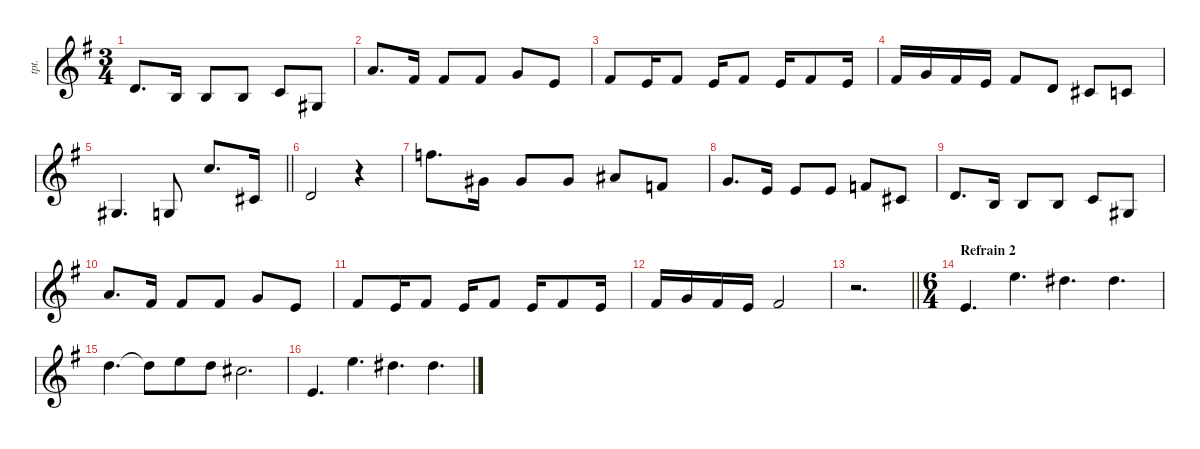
\defaultSystemsLayout 4
\hideDynamics
\bracketExtendMode groupsimilarinstruments
\otherSystemsTrackNameOrientation horizontal
\track ("Trumpet" "tpt.") {defaultSystemsLayout 4 instrument trumpet}
\staff {score}
\tuning (E4 B3 G3 D3 A2 E2)
\ts (3 4)
\tempo (120 hide)
\clef g2
\ks eminor
12.4{acc forcenatural}.8{d dy f beam Up} 9.4{acc forcenatural}.16{beam Up} 9.4{acc forcenatural}.8{beam Up} 9.4{acc forcenatural}.8{beam Up} 10.4{acc forcenatural}.8{beam Up} 11.5{acc #}.8{beam Up} |
12.5{acc forcenatural}.8{d ot 8vb beam Up} 9.5{acc #}.16{ot 8vb beam Up} 9.5{acc #}.8{ot 8vb beam Up} 9.5{acc #}.8{ot 8vb beam Up} 10.5{acc forcenatural}.8{ot 8vb beam Up} 7.5{acc forcenatural}.8{ot 8vb beam Up} |
9.5{acc #}.8{ot 8vb beam Up} 7.5{acc forcenatural}.16{ot 8vb beam Up} 9.5{acc #}.8{ot 8vb beam Up} 7.5{acc forcenatural}.16{ot 8vb beam Up} 9.5{acc #}.8{ot 8vb beam Up} 7.5{acc forcenatural}.16{ot 8vb beam Up} 9.5{acc #}.8{ot 8vb beam Up} 7.5{acc forcenatural}.16{ot 8vb beam Up} |
9.5{acc #}.16{ot 8vb beam Up} 10.5{acc forcenatural}.16{ot 8vb beam Up} 9.5{acc #}.16{ot 8vb beam Up} 7.5{acc forcenatural}.16{ot 8vb beam Up} 9.5{acc #}.8{ot 8vb beam Up} 5.5{acc forcenatural}.8{ot 8vb beam Up} 4.5{acc #}.8{ot 8vb beam Up} 3.5{acc forcenatural}.8{ot 8vb beam Up} |
\barLineRight lightlight
4.6{acc #}.4{d ot 8vb beam Up} 3.6{acc forcenatural}.8{ot 8vb beam Up} 5.3{acc forcenatural}.8{d ot 8vb beam Up} 6.3{acc #}.16{beam Up} |
7.3{acc forcenatural}.2{beam Up} r.4{beam Up} |
13.1{acc forcenatural}.8{d beam Down} 9.2{acc #}.16{beam Down} 9.2{acc #}.8{beam Up} 9.2{acc #}.8{beam Up} 11.2{acc #}.8{beam Up} 10.3{acc forcenatural}.8{beam Up} |
12.3{acc forcenatural}.8{d beam Up} 9.3{acc forcenatural}.16{beam Up} 9.3{acc forcenatural}.8{beam Up} 9.3{acc forcenatural}.8{beam Up} 10.3{acc forcenatural}.8{beam Up} 11.4{acc #}.8{beam Up} |
12.4{acc forcenatural}.8{d beam Up} 9.4{acc forcenatural}.16{beam Up} 9.4{acc forcenatural}.8{beam Up} 9.4{acc forcenatural}.8{beam Up} 10.4{acc forcenatural}.8{beam Up} 11.5{acc #}.8{beam Up} |
12.5{acc forcenatural}.8{d ot 8vb beam Up} 9.5{acc #}.16{ot 8vb beam Up} 9.5{acc #}.8{ot 8vb beam Up} 9.5{acc #}.8{ot 8vb beam Up} 10.5{acc forcenatural}.8{ot 8vb beam Up} 7.5{acc forcenatural}.8{ot 8vb beam Up} |
9.5{acc #}.8{ot 8vb beam Up} 7.5{acc forcenatural}.16{ot 8vb beam Up} 9.5{acc #}.8{ot 8vb beam Up} 7.5{acc forcenatural}.16{ot 8vb beam Up} 9.5{acc #}.8{ot 8vb beam Up} 7.5{acc forcenatural}.16{ot 8vb beam Up} 9.5{acc #}.8{ot 8vb beam Up} 7.5{acc forcenatural}.16{ot 8vb beam Up} |
9.5{acc #}.16{ot 8vb beam Up} 10.5{acc forcenatural}.16{ot 8vb beam Up} 9.5{acc #}.16{ot 8vb beam Up} 7.5{acc forcenatural}.16{ot 8vb beam Up} 9.5{acc #}.2{ot 8vb beam Up} |
\barLineRight lightlight
r.2{d beam Down} |
\ts (6 4)
\beaming (8 3 3 3 3)
\section ("" "Refrain 2")
0.6{acc forcenatural}.4{d ot 15mb beam Up} 17.2{acc forcenatural}.4{d beam Down} 16.2{acc #}.4{d beam Down} 16.2{acc #}.4{d beam Down} |
15.2{acc forcenatural}.4{d beam Down} 15.2{t acc forcenatural}.8{beam Down} 17.2{acc forcenatural}.8{beam Down} 15.2{acc forcenatural}.8{beam Down} 14.2{acc #}.2{d beam Down} |
0.6{acc forcenatural}.4{d ot 15mb beam Up} 17.2{acc forcenatural}.4{d beam Down} 16.2{acc #}.4{d beam Down} 16.2{acc #}.4{d beam Down}
